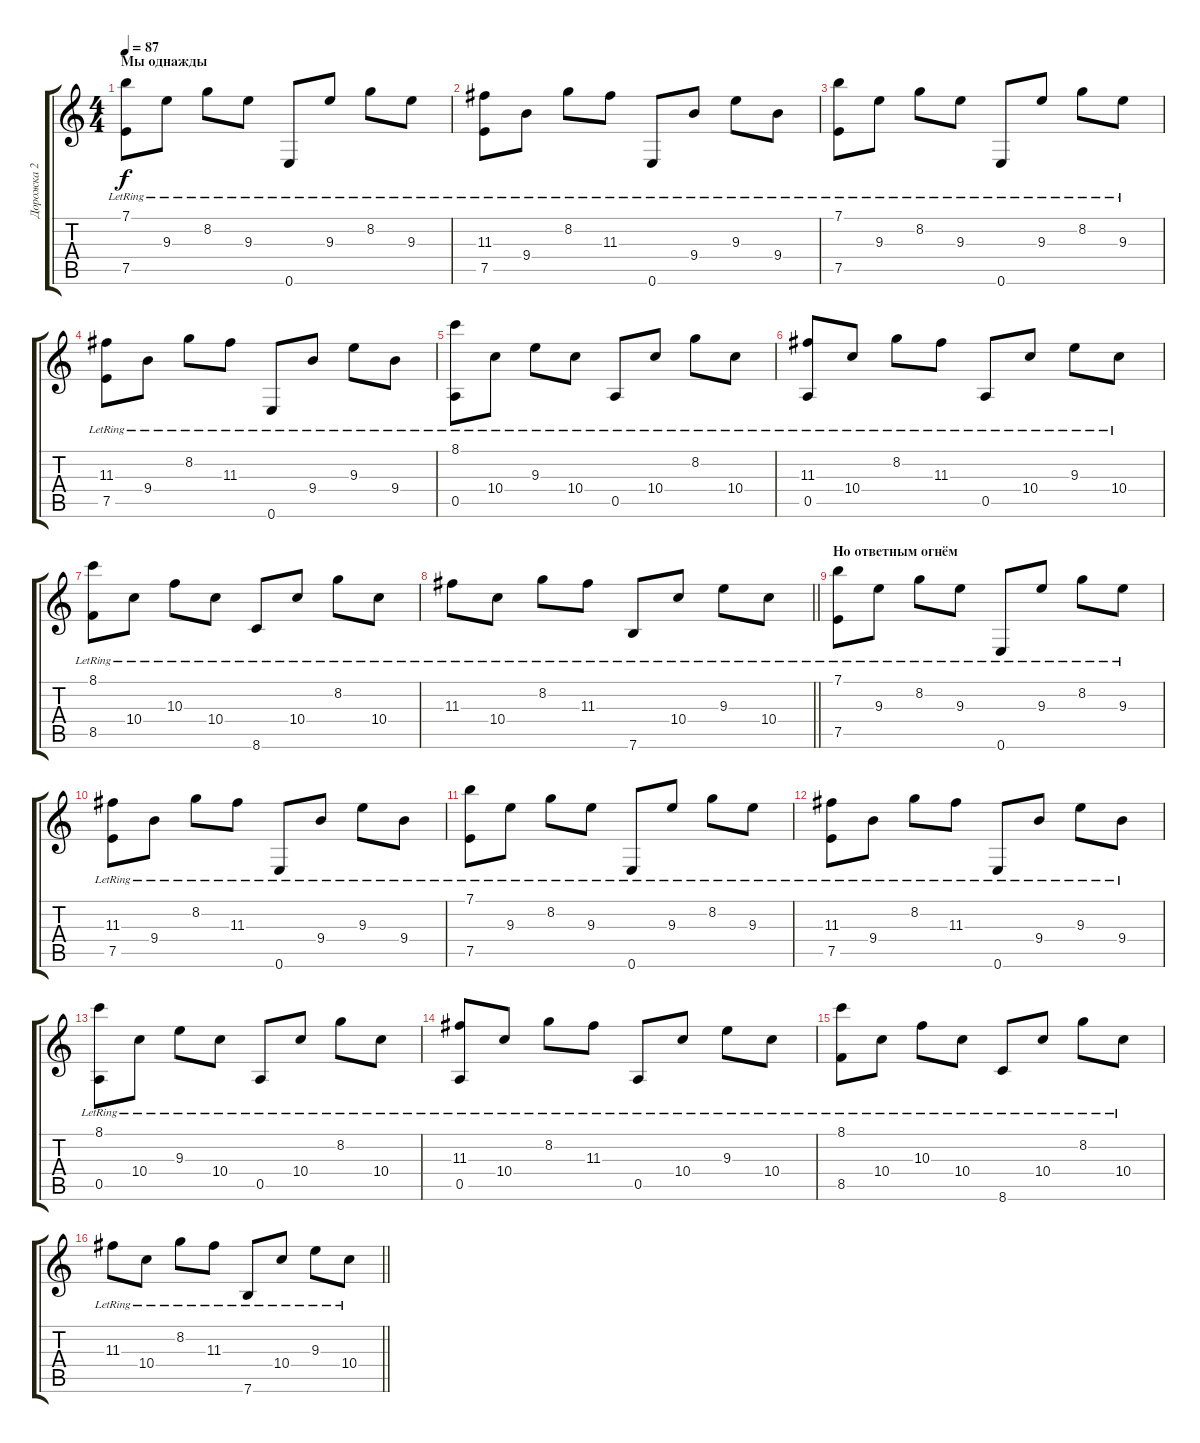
\track ("Дорожка 2" "Дорожка 2") {instrument acousticguitarsteel}
\staff {score tabs}
\tuning (E4 B3 G3 D3 A2 E2) {hide}
\ts (4 4)
\section ("" "Мы однажды")
\tempo 87
\clef g2
\ks c
(7.1{lr} 7.5{lr}).8{dy f} 9.3{lr}.8 8.2{lr}.8 9.3{lr}.8 0.6{lr}.8 9.3{lr}.8 8.2{lr}.8 9.3{lr}.8 |
(11.3{lr} 7.5{lr}).8 9.4{lr}.8 8.2{lr}.8 11.3{lr}.8 0.6{lr}.8 9.4{lr}.8 9.3{lr}.8 9.4{lr}.8 |
(7.1{lr} 7.5{lr}).8 9.3{lr}.8 8.2{lr}.8 9.3{lr}.8 0.6{lr}.8 9.3{lr}.8 8.2{lr}.8 9.3{lr}.8 |
(11.3{lr} 7.5{lr}).8 9.4{lr}.8 8.2{lr}.8 11.3{lr}.8 0.6{lr}.8 9.4{lr}.8 9.3{lr}.8 9.4{lr}.8 |
(8.1{lr} 0.5{lr}).8 10.4{lr}.8 9.3{lr}.8 10.4{lr}.8 0.5{lr}.8 10.4{lr}.8 8.2{lr}.8 10.4{lr}.8 |
(11.3{lr} 0.5{lr}).8 10.4{lr}.8 8.2{lr}.8 11.3{lr}.8 0.5{lr}.8 10.4{lr}.8 9.3{lr}.8 10.4{lr}.8 |
(8.1{lr} 8.5{lr}).8 10.4{lr}.8 10.3{lr}.8 10.4{lr}.8 8.6{lr}.8 10.4{lr}.8 8.2{lr}.8 10.4{lr}.8 |
\barLineRight lightlight
11.3{lr}.8 10.4{lr}.8 8.2{lr}.8 11.3{lr}.8 7.6{lr}.8 10.4{lr}.8 9.3{lr}.8 10.4{lr}.8 |
\section ("" "Но ответным огнём")
(7.1{lr} 7.5{lr}).8 9.3{lr}.8 8.2{lr}.8 9.3{lr}.8 0.6{lr}.8 9.3{lr}.8 8.2{lr}.8 9.3{lr}.8 |
(11.3{lr} 7.5{lr}).8 9.4{lr}.8 8.2{lr}.8 11.3{lr}.8 0.6{lr}.8 9.4{lr}.8 9.3{lr}.8 9.4{lr}.8 |
(7.1{lr} 7.5{lr}).8 9.3{lr}.8 8.2{lr}.8 9.3{lr}.8 0.6{lr}.8 9.3{lr}.8 8.2{lr}.8 9.3{lr}.8 |
(11.3{lr} 7.5{lr}).8 9.4{lr}.8 8.2{lr}.8 11.3{lr}.8 0.6{lr}.8 9.4{lr}.8 9.3{lr}.8 9.4{lr}.8 |
(8.1{lr} 0.5{lr}).8 10.4{lr}.8 9.3{lr}.8 10.4{lr}.8 0.5{lr}.8 10.4{lr}.8 8.2{lr}.8 10.4{lr}.8 |
(11.3{lr} 0.5{lr}).8 10.4{lr}.8 8.2{lr}.8 11.3{lr}.8 0.5{lr}.8 10.4{lr}.8 9.3{lr}.8 10.4{lr}.8 |
(8.1{lr} 8.5{lr}).8 10.4{lr}.8 10.3{lr}.8 10.4{lr}.8 8.6{lr}.8 10.4{lr}.8 8.2{lr}.8 10.4{lr}.8 |
\barLineRight lightlight
11.3{lr}.8 10.4{lr}.8 8.2{lr}.8 11.3{lr}.8 7.6{lr}.8 10.4{lr}.8 9.3{lr}.8 10.4{lr}.8
